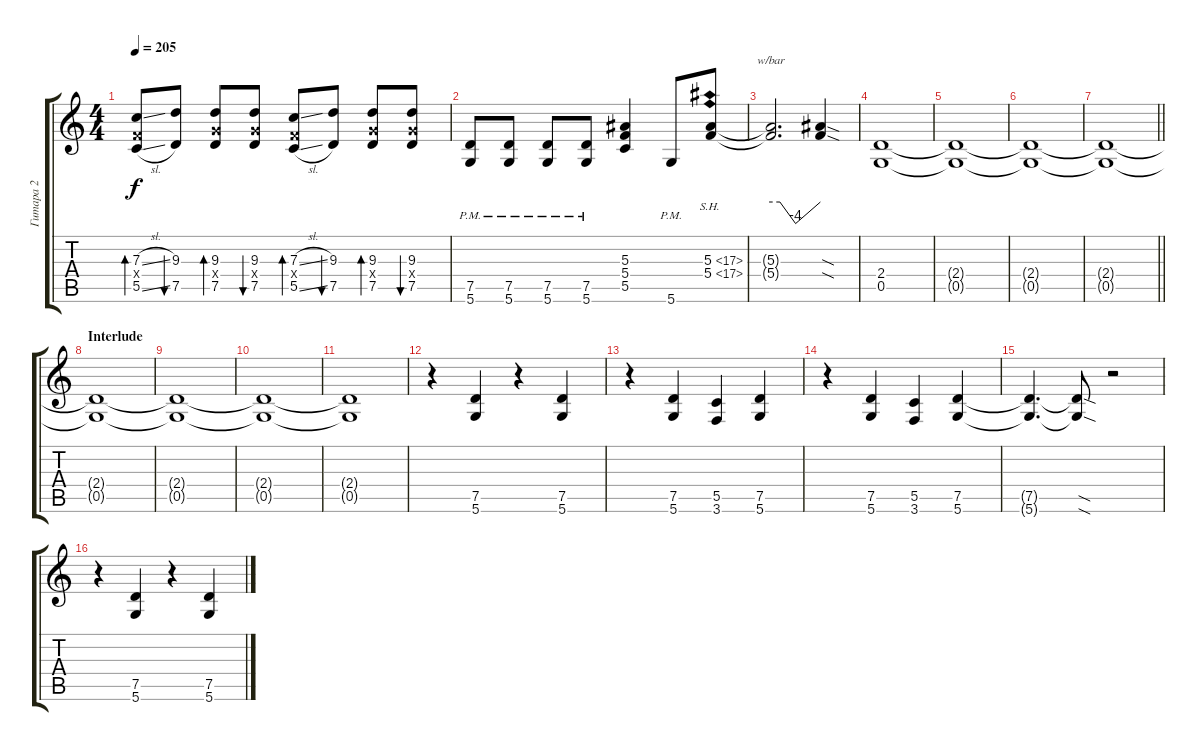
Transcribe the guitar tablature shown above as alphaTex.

\track ("Гитара 2" "Гитара 2") {instrument distortionguitar}
\staff {score tabs}
\tuning (D4 A3 F3 C3 G2 D2) {hide}
\ts (4 4)
\tempo 205
\clef g2
\ks aminor
(7.3{sl} 5.4{x} 5.5{sl}).8{bd 60 dy f} (9.3 7.5).8{bu 60} (9.3 7.4{x} 7.5).8{bd 60} (9.3 7.4{x} 7.5).8{bu 60} (7.3{sl} 5.4{x} 5.5{sl}).8{bd 60} (9.3 7.5).8{bu 60} (9.3 7.4{x} 7.5).8{bd 60} (9.3 7.4{x} 7.5).8{bu 60} |
(7.5{pm} 5.6{pm}).8 (7.5{pm} 5.6{pm}).8 (7.5{pm} 5.6{pm}).8 (7.5{pm} 5.6{pm}).8 (5.3 5.4 5.5).4 5.6{pm}.8 (5.3{sh 12} 5.4{sh 12}).8 |
(5.3{t} 5.4{t}).2{d tbe (custom default 0 0 11 0 30 -16 60 0)} (5.3{sod t} 5.4{sod t}).4 |
(2.4 0.5).1 |
(2.4{t} 0.5{t}).1 |
(2.4{t} 0.5{t}).1 |
\barLineRight lightlight
(2.4{t} 0.5{t}).1 |
\section ("" "Interlude")
(2.4{t} 0.5{t}).1 |
(2.4{t} 0.5{t}).1 |
(2.4{t} 0.5{t}).1 |
(2.4{t} 0.5{t}).1 |
r.4 (7.5 5.6).4 r.4 (7.5 5.6).4 |
r.4 (7.5 5.6).4 (5.5 3.6).4 (7.5 5.6).4 |
r.4 (7.5 5.6).4 (5.5 3.6).4 (7.5 5.6).4 |
(7.5{t} 5.6{t}).4{d} (7.5{sod t} 5.6{sod t}).8 r.2 |
r.4 (7.5 5.6).4 r.4 (7.5 5.6).4
